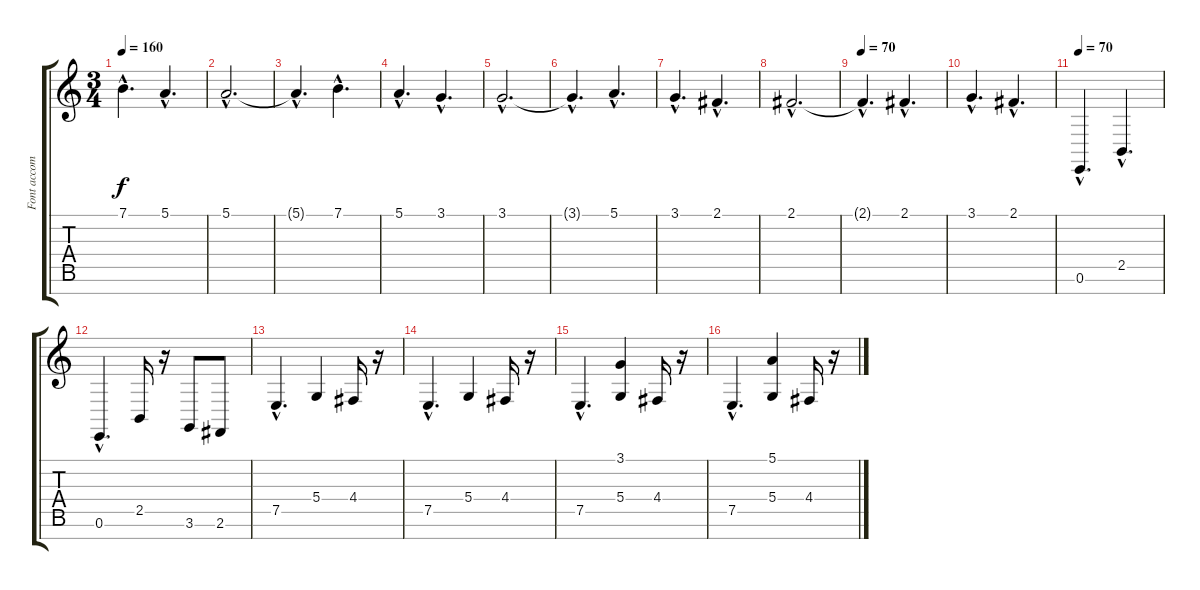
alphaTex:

\track ("Font accom " "Font accom") {instrument synthstrings2}
\staff {score tabs}
\tuning (E4 B3 G3 D3 A2 E2 B1) {hide}
\ts (3 4)
\tempo 160
\clef g2
\ks c
7.1{hac}.4{d dy f} 5.1{hac}.4{d} |
5.1{hac}.2{d} |
5.1{hac t}.4{d} 7.1{hac}.4{d} |
5.1{hac}.4{d} 3.1{hac}.4{d} |
3.1{hac}.2{d} |
3.1{hac t}.4{d} 5.1{hac}.4{d} |
3.1{hac}.4{d} 2.1{hac}.4{d} |
2.1{hac}.2{d} |
\tempo 70
2.1{hac t}.4{d} 2.1{hac}.4{d} |
3.1{hac}.4{d} 2.1{hac}.4{d} |
\tempo 70
0.6{hac}.4{d} 2.5{hac}.4{d} |
0.6{hac}.4{d} 2.5.16 r.16 3.6.8 2.6.8 |
7.5{hac}.4{d} 5.4.4 4.4.16 r.16 |
7.5{hac}.4{d} 5.4.4 4.4.16 r.16 |
7.5{hac}.4{d} (3.1 5.4).4 4.4.16 r.16 |
7.5{hac}.4{d} (5.1 5.4).4 4.4.16 r.16
